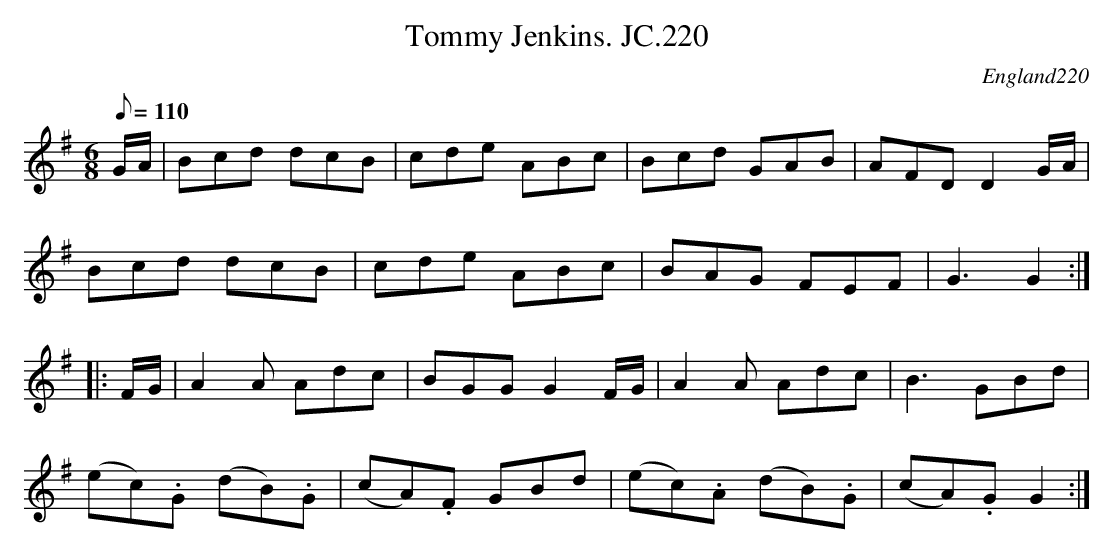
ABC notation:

X:1
T:Tommy Jenkins. JC.220
M:6/8
L:1/8
Q:110
O:England220
K:G
G/A/|Bcd dcB|cde ABc|Bcd GAB|AFD D2G/A/|!
Bcd dcB|cde ABc|BAG FEF|G3G2:|!
|:F/G/|A2A Adc|BGG G2F/G/|A2A Adc|B3GBd|!
(ec).G (dB).G|(cA).F GBd|(ec).A (dB).G|(cA).GG2:|]
